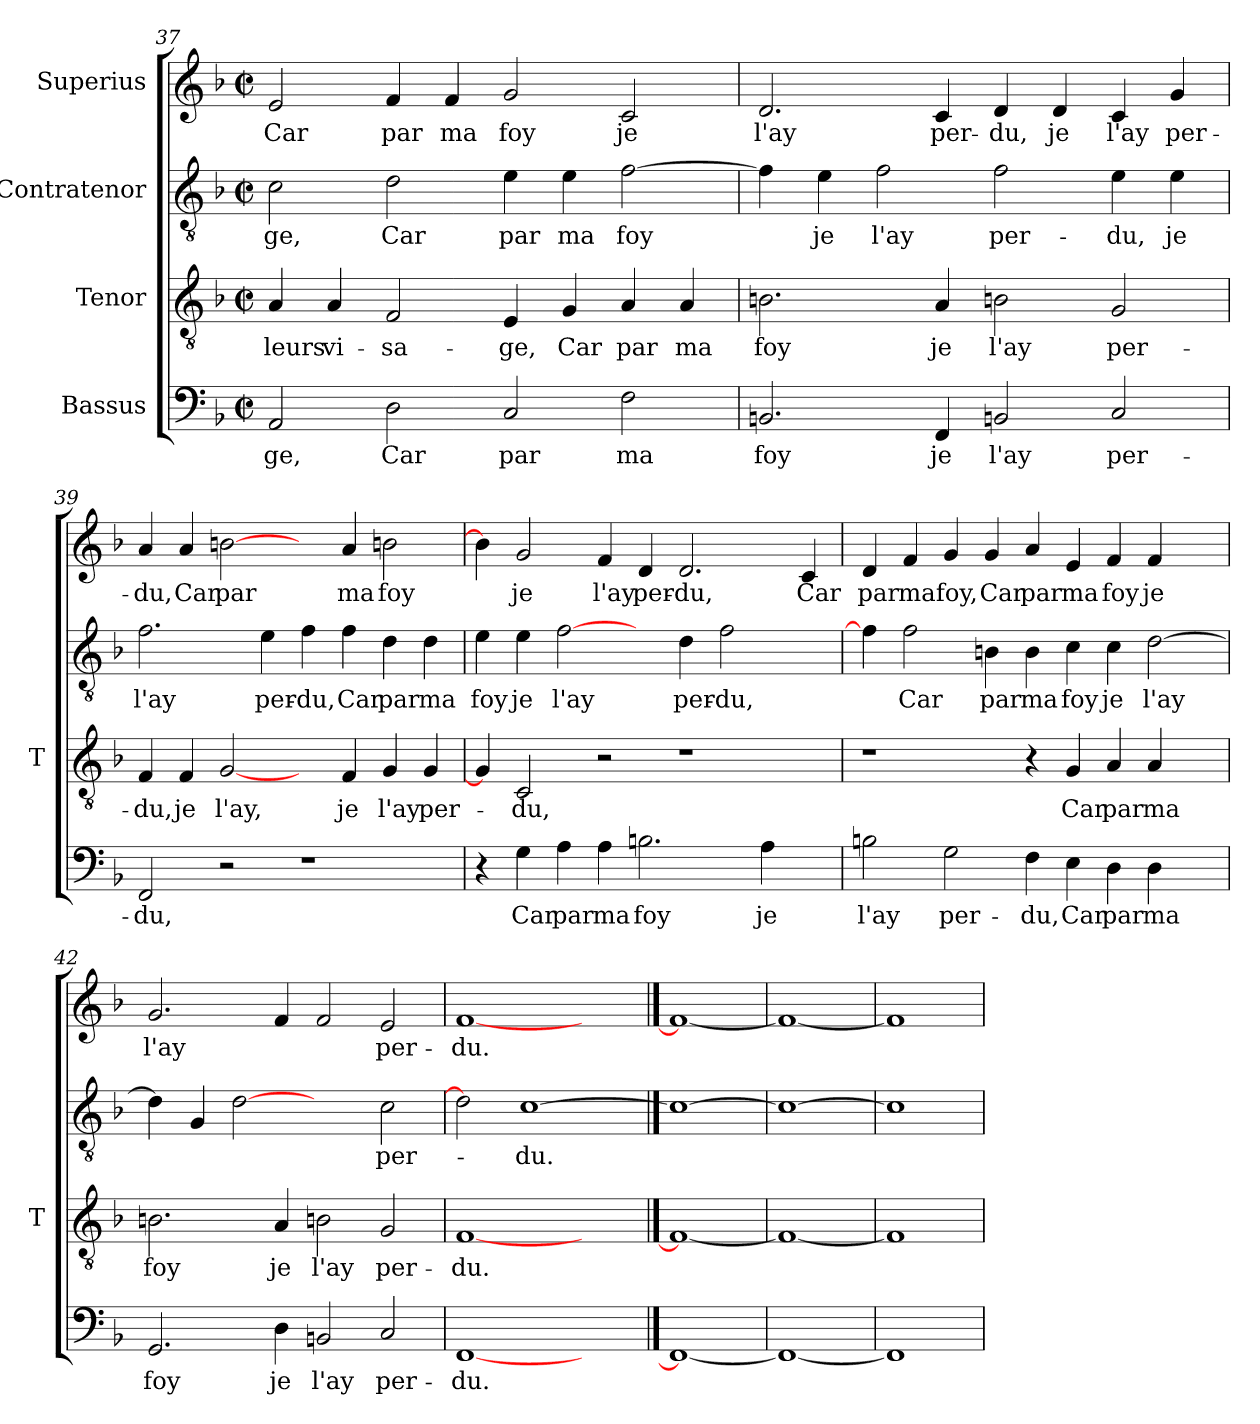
**kern	**text	**kern	**text	**kern	**text	**kern	**text
*part4	*part4	*part3	*part3	*part2	*part2	*part1	*part1
*staff4	*staff4	*staff3	*staff3	*staff2	*staff2	*staff1	*staff1
*I"Bassus	*	*I"Tenor	*	*I"Contratenor	*	*I"Superius	*
*	*	*I'T	*	*	*	*	*
!!LO:PB:g=z
*clefF4	*	*clefGv2	*	*clefGv2	*	*clefG2	*
*k[b-]	*	*k[b-]	*	*k[b-]	*	*k[b-]	*
*F:	*	*F:	*	*F:	*	*F:	*
*M2/2	*	*M2/2	*	*M2/2	*	*M2/2	*
*met(c|)	*	*met(c|)	*	*met(c|)	*	*met(c|)	*
=37	=37	=37	=37	=37	=37	=37	=37
2AA	-ge,	4A	-leurs	2c	-ge,	2e	-Car
.	.	4A	vi-	.	.	.	.
2D	-Car	2F	sa-	2d	-Car	4f	-par
.	.	.	.	.	.	4f	-ma
2C	-par	4E	-ge,	4e	-par	2g	-foy
.	.	4G	-Car	4e	-ma	.	.
2F	-ma	4A	-par	[2f	-foy	2c	-je
.	.	4A	-ma	.	.	.	.
=38	=38	=38	=38	=38	=38	=38	=38
2.BBn	-foy	2.Bn	-foy	4f]	.	2.d	-l'ay
.	.	.	.	4e	-je	.	.
.	.	.	.	2f	-l'ay	.	.
4FF	-je	4A	-je	.	.	4c	per-
2BBn	-l'ay	2Bn	-l'ay	2f	per-	4d	-du,
.	.	.	.	.	.	4d	-je
2C	per-	2G	per-	4e	-du,	4c	-l'ay
.	.	.	.	4e	-je	4g	per-
=39	=39	=39	=39	=39	=39	=39	=39
2FF	-du,	4F	-du,	2.f	-l'ay	4a	-du,
.	.	4F	-je	.	.	4a	-Car
2r	.	[2G	-l'ay,	.	.	[2bn	-par
.	.	.	.	4e	per-	.	.
1r	.	4ryy	.	4f	-du,	4ryy	.
.	.	4F	-je	4f	-Car	4a	-ma
.	.	4G	-l'ay	4d	-par	2bn	-foy
.	.	4G	per-	4d	-ma	.	.
!!LO:PB:g=z
=40	=40	=40	=40	=40	=40	=40	=40
4r	.	4G]	.	4e	-foy	4b]	.
4G	-Car	2C	-du,	4e	-je	2g	-je
4A	-par	.	.	[2f	-l'ay	.	.
4A	-ma	2r	.	.	.	4f	-l'ay
2.Bn	-foy	.	.	4ryy	.	4d	per-
.	.	1r	.	4d	per-	2.d	-du,
.	.	.	.	2f	-du,	.	.
4A	-je	.	.	.	.	.	.
4ryy	.	.	.	4ryy	.	4c	-Car
=41	=41	=41	=41	=41	=41	=41	=41
2Bn	-l'ay	1r	.	4f]	.	4d	-par
.	.	.	.	2f	-Car	4f	-ma
2G	per-	.	.	.	.	4g	-foy,
.	.	.	.	4Bn	-par	4g	-Car
4F	-du,	4r	.	4B	-ma	4a	-par
4E	-Car	4G	-Car	4c	-foy	4e	-ma
4D	-par	4A	-par	4c	-je	4f	-foy
4D	-ma	4A	-ma	[2d	-l'ay	4f	-je
4ryy	.	4ryy	.	.	.	4ryy	.
!!LO:PB:g=z
=42	=42	=42	=42	=42	=42	=42	=42
2.GG	-foy	2.Bn	-foy	4d]	.	2.g	-l'ay
.	.	.	.	4G	.	.	.
.	.	.	.	[2d	.	.	.
4D	-je	4A	-je	.	.	4f	.
2BBn	-l'ay	2Bn	-l'ay	2ryy	.	2f	.
2C	per-	2G	per-	2c	per-	2e	per-
=43	=43	=43	=43	=43	=43	=43	=43
[1FF	-du.	[1F	-du.	2d]	.	[1f	-du.
.	.	.	.	[1c	-du.	.	.
2ryy	.	2ryy	.	.	.	2ryy	.
==44	==44	==44	==44	==44	==44	==44	==44
1FF_	.	1F_	.	1c_	.	1f_	.
=45	=45	=45	=45	=45	=45	=45	=45
1FF_	.	1F_	.	1c_	.	1f_	.
=46	=46	=46	=46	=46	=46	=46	=46
1FF]	.	1F]	.	1c]	.	1f]	.
=	=	=	=	=	=	=	=
*-	*-	*-	*-	*-	*-	*-	*-
